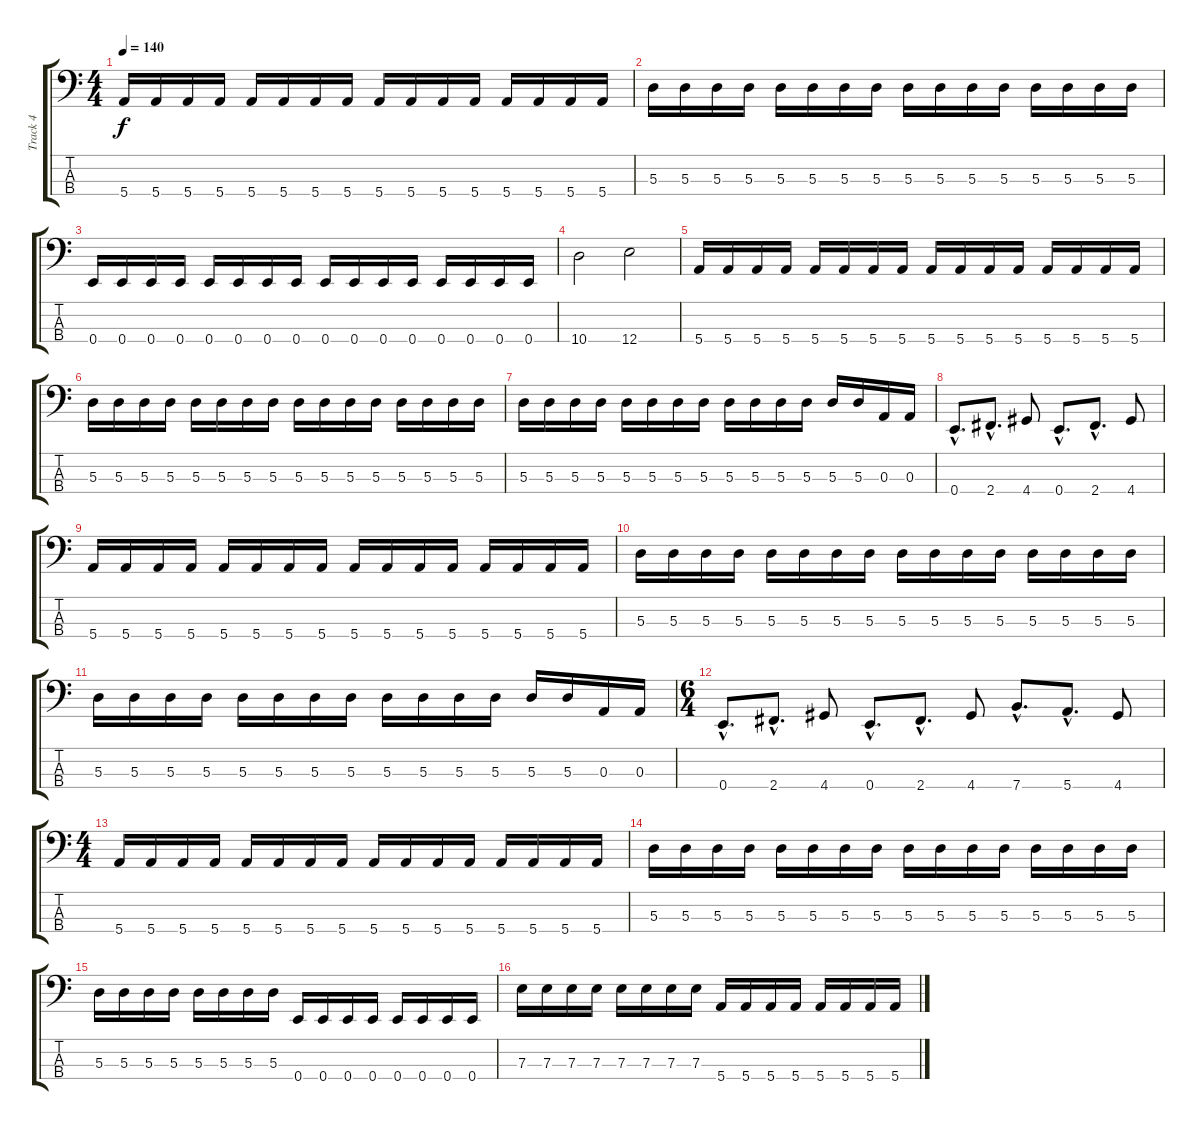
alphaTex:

\track ("Track 4" "Track 4") {instrument electricbasspick}
\staff {score tabs}
\tuning (G2 D2 A1 E1) {hide}
\ts (4 4)
\tempo 140
\clef f4
\ks c
5.4.16{dy f} 5.4.16 5.4.16 5.4.16 5.4.16 5.4.16 5.4.16 5.4.16 5.4.16 5.4.16 5.4.16 5.4.16 5.4.16 5.4.16 5.4.16 5.4.16 |
5.3.16 5.3.16 5.3.16 5.3.16 5.3.16 5.3.16 5.3.16 5.3.16 5.3.16 5.3.16 5.3.16 5.3.16 5.3.16 5.3.16 5.3.16 5.3.16 |
0.4.16 0.4.16 0.4.16 0.4.16 0.4.16 0.4.16 0.4.16 0.4.16 0.4.16 0.4.16 0.4.16 0.4.16 0.4.16 0.4.16 0.4.16 0.4.16 |
10.4.2 12.4.2 |
5.4.16 5.4.16 5.4.16 5.4.16 5.4.16 5.4.16 5.4.16 5.4.16 5.4.16 5.4.16 5.4.16 5.4.16 5.4.16 5.4.16 5.4.16 5.4.16 |
5.3.16 5.3.16 5.3.16 5.3.16 5.3.16 5.3.16 5.3.16 5.3.16 5.3.16 5.3.16 5.3.16 5.3.16 5.3.16 5.3.16 5.3.16 5.3.16 |
5.3.16 5.3.16 5.3.16 5.3.16 5.3.16 5.3.16 5.3.16 5.3.16 5.3.16 5.3.16 5.3.16 5.3.16 5.3.16 5.3.16 0.3.16 0.3.16 |
0.4{hac}.8{d} 2.4{hac}.8{d} 4.4.8 0.4{hac}.8{d} 2.4{hac}.8{d} 4.4.8 |
5.4.16 5.4.16 5.4.16 5.4.16 5.4.16 5.4.16 5.4.16 5.4.16 5.4.16 5.4.16 5.4.16 5.4.16 5.4.16 5.4.16 5.4.16 5.4.16 |
5.3.16 5.3.16 5.3.16 5.3.16 5.3.16 5.3.16 5.3.16 5.3.16 5.3.16 5.3.16 5.3.16 5.3.16 5.3.16 5.3.16 5.3.16 5.3.16 |
5.3.16 5.3.16 5.3.16 5.3.16 5.3.16 5.3.16 5.3.16 5.3.16 5.3.16 5.3.16 5.3.16 5.3.16 5.3.16 5.3.16 0.3.16 0.3.16 |
\ts (6 4)
0.4{hac}.8{d} 2.4{hac}.8{d} 4.4.8 0.4{hac}.8{d} 2.4{hac}.8{d} 4.4.8 7.4{hac}.8{d} 5.4{hac}.8{d} 4.4.8 |
\ts (4 4)
5.4.16 5.4.16 5.4.16 5.4.16 5.4.16 5.4.16 5.4.16 5.4.16 5.4.16 5.4.16 5.4.16 5.4.16 5.4.16 5.4.16 5.4.16 5.4.16 |
5.3.16 5.3.16 5.3.16 5.3.16 5.3.16 5.3.16 5.3.16 5.3.16 5.3.16 5.3.16 5.3.16 5.3.16 5.3.16 5.3.16 5.3.16 5.3.16 |
5.3.16 5.3.16 5.3.16 5.3.16 5.3.16 5.3.16 5.3.16 5.3.16 0.4.16 0.4.16 0.4.16 0.4.16 0.4.16 0.4.16 0.4.16 0.4.16 |
7.3.16 7.3.16 7.3.16 7.3.16 7.3.16 7.3.16 7.3.16 7.3.16 5.4.16 5.4.16 5.4.16 5.4.16 5.4.16 5.4.16 5.4.16 5.4.16
